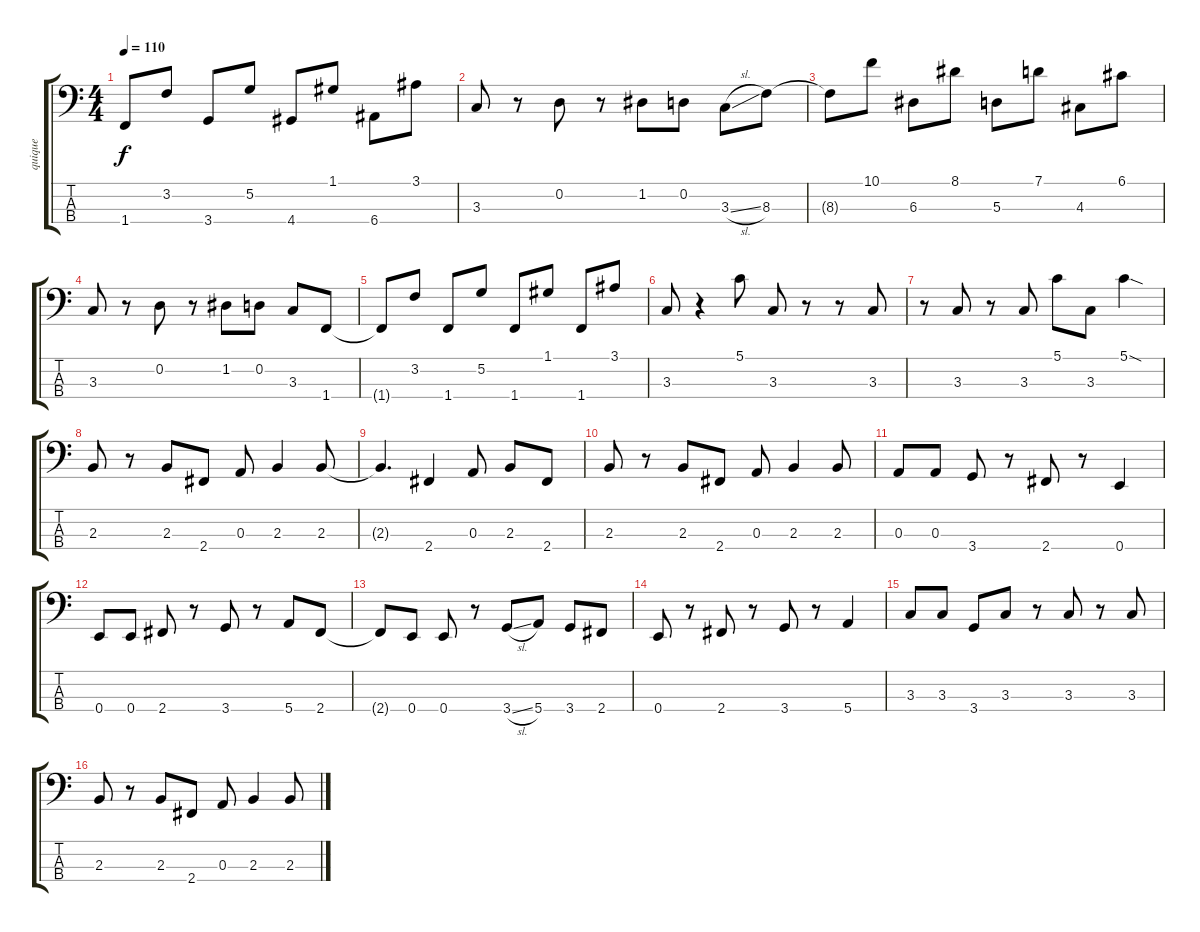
\track ("quique" "quique") {instrument electricbasspick}
\staff {score tabs}
\tuning (G2 D2 A1 E1) {hide}
\ts (4 4)
\tempo 110
\clef f4
\ks c
1.4{t}.8{dy f} 3.2.8 3.4.8 5.2.8 4.4.8 1.1.8 6.4.8 3.1.8 |
3.3.8 r.8 0.2.8 r.8 1.2.8 0.2.8 3.3{sl}.8 8.3.8 |
8.3{t}.8 10.1.8 6.3.8 8.1.8 5.3.8 7.1.8 4.3.8 6.1.8 |
3.3.8 r.8 0.2.8 r.8 1.2.8 0.2.8 3.3.8 1.4.8 |
1.4{t}.8 3.2.8 1.4.8 5.2.8 1.4.8 1.1.8 1.4.8 3.1.8 |
3.3.8 r.4 5.1.8 3.3.8 r.8 r.8 3.3.8 |
r.8 3.3.8 r.8 3.3.8 5.1.8 3.3.8 5.1{sod}.4 |
2.3.8 r.8 2.3.8 2.4.8 0.3.8 2.3.4 2.3.8 |
2.3{t}.4{d} 2.4.4 0.3.8 2.3.8 2.4.8 |
2.3.8 r.8 2.3.8 2.4.8 0.3.8 2.3.4 2.3.8 |
0.3.8 0.3.8 3.4.8 r.8 2.4.8 r.8 0.4.4 |
0.4.8 0.4.8 2.4.8 r.8 3.4.8 r.8 5.4.8 2.4.8 |
2.4{t}.8 0.4.8 0.4.8 r.8 3.4{sl}.8 5.4.8 3.4.8 2.4.8 |
0.4.8 r.8 2.4.8 r.8 3.4.8 r.8 5.4.4 |
3.3.8 3.3.8 3.4.8 3.3.8 r.8 3.3.8 r.8 3.3.8 |
2.3.8 r.8 2.3.8 2.4.8 0.3.8 2.3.4 2.3.8
